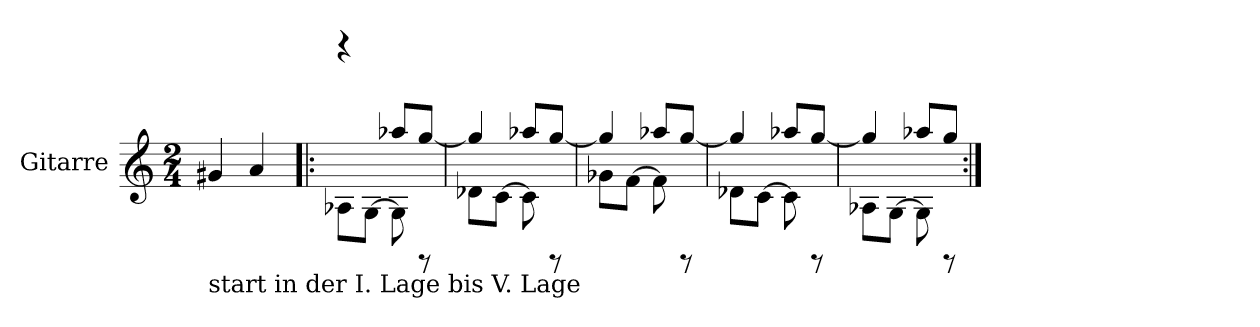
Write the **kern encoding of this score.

**kern
*part1
*staff1
*I"Gitarre
*I'Git.
*clefG2
*ITrd7c12
*k[]
*M2/4
=1
!LO:TX:b:t=start in der I. Lage bis V. Lage
4G#X/
4A/
=2!|:
*^
8AA-X<<\L	4rbbbb
[8GG<\J	.
8GG\]	8a-X/L
8rEE	[8g/J
=3	=3
8D-X<<\L	4g/]
[8C<\J	.
8C\]	8a-X/L
8rEE	[8g/J
=4	=4
8G-X<<\L	4g/]
[8F<\J	.
8F\]	8a-X/L
8rEE	[8g/J
=5	=5
8D-X<\L	4g/]
[8C<\J	.
8C\]	8a-X/L
8rEE	[8g/J
=6	=6
8AA-X<\L	4g/]
[8GG<\J	.
8GG\]	8a-X/L
8rEE	8g/J
*v	*v
=:|!
*-
